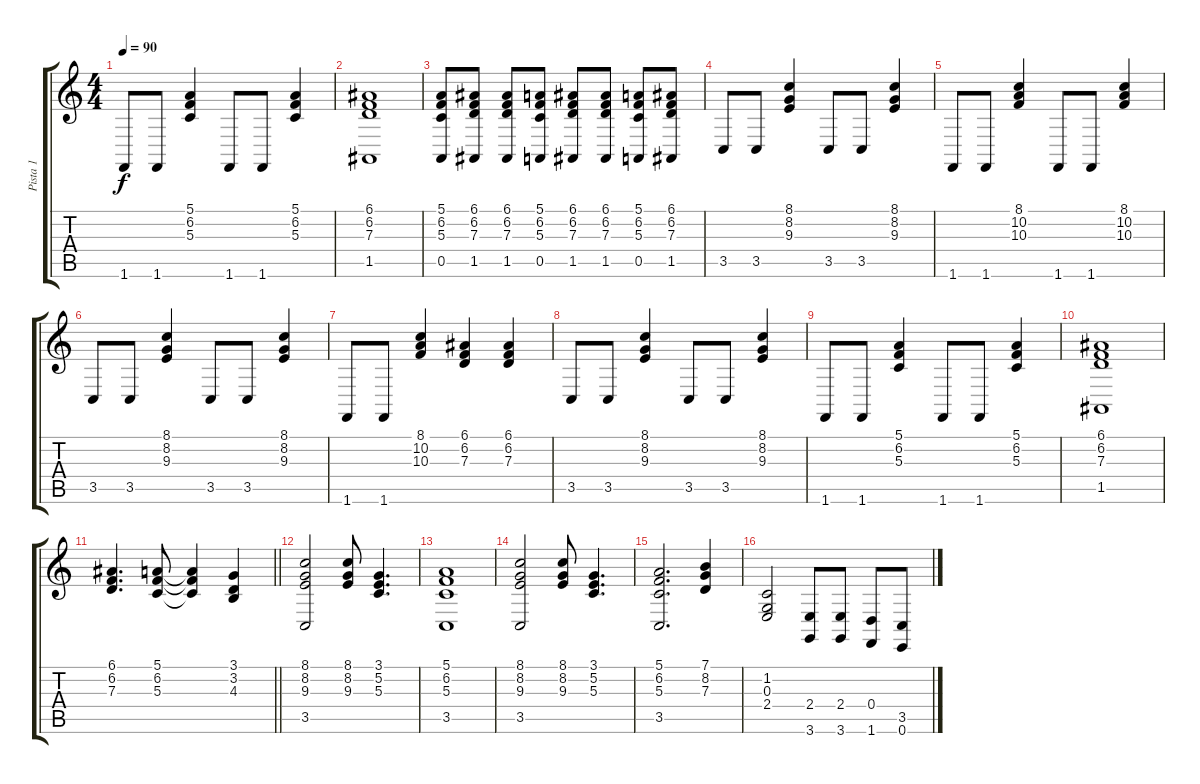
\track ("Pista 1" "Pista 1") {instrument acousticgrandpiano}
\staff {score tabs}
\tuning (E4 B3 G3 D3 A2 E2) {hide}
\ts (4 4)
\tempo 90
\clef g2
\ks c
1.6.8{dy f} 1.6.8 (5.1 6.2 5.3).4 1.6.8 1.6.8 (5.1 6.2 5.3).4 |
(6.1 6.2 7.3 1.5).1 |
(5.1 6.2 5.3 0.5).8 (6.1 6.2 7.3 1.5).8 (6.1 6.2 7.3 1.5).8 (5.1 6.2 5.3 0.5).8 (6.1 6.2 7.3 1.5).8 (6.1 6.2 7.3 1.5).8 (5.1 6.2 5.3 0.5).8 (6.1 6.2 7.3 1.5).8 |
3.5.8 3.5.8 (8.1 8.2 9.3).4 3.5.8 3.5.8 (8.1 8.2 9.3).4 |
1.6.8 1.6.8 (8.1 10.2 10.3).4 1.6.8 1.6.8 (8.1 10.2 10.3).4 |
3.5.8 3.5.8 (8.1 8.2 9.3).4 3.5.8 3.5.8 (8.1 8.2 9.3).4 |
1.6.8 1.6.8 (8.1 10.2 10.3).4 (6.1 6.2 7.3).4 (6.1 6.2 7.3).4 |
3.5.8 3.5.8 (8.1 8.2 9.3).4 3.5.8 3.5.8 (8.1 8.2 9.3).4 |
1.6.8 1.6.8 (5.1 6.2 5.3).4 1.6.8 1.6.8 (5.1 6.2 5.3).4 |
(6.1 6.2 7.3 1.5).1 |
\barLineRight lightlight
(6.1 6.2 7.3).4{d} (5.1 6.2 5.3).8 (5.1{t} 6.2{t} 5.3{t}).4 (3.1 3.2 4.3).4 |
(8.1 8.2 9.3 3.5).2 (8.1 8.2 9.3).8 (3.1 5.2 5.3).4{d} |
(5.1 6.2 5.3 3.5).1 |
(8.1 8.2 9.3 3.5).2 (8.1 8.2 9.3).8 (3.1 5.2 5.3).4{d} |
(5.1 6.2 5.3 3.5).2{d} (7.1 8.2 7.3).4 |
(1.2 0.3 2.4).2 (2.4 3.6).8 (2.4 3.6).8 (0.4 1.6).8 (3.5 0.6).8
